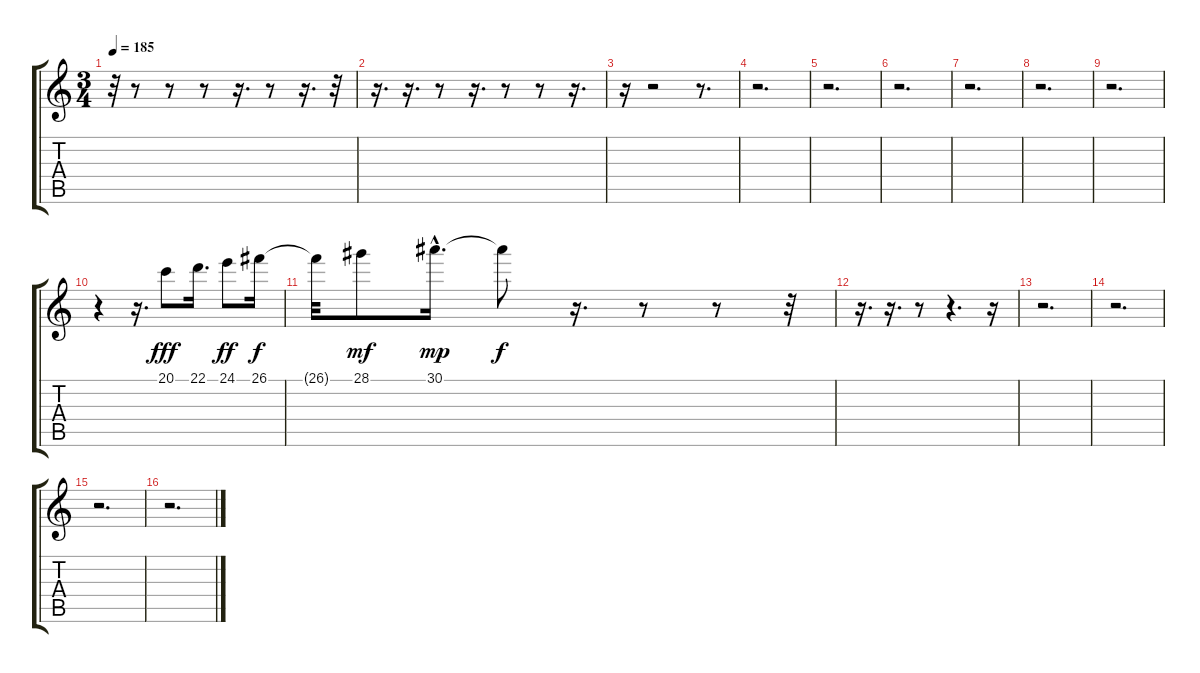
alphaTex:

\track "" {instrument fx3crystal}
\staff {score tabs}
\tuning (E4 B3 G3 D3 A2 E2) {hide}
\ts (3 4)
\tempo 185
\clef g2
\ks c
r.32{dy f} r.8 r.8{balance 0} r.8 r.16{d} r.8 r.16{d} r.32 |
r.16{d} r.16{d} r.8 r.16{d} r.8 r.8 r.16{d balance 15} |
r.16 r.2 r.8{d} |
r.2{d} |
r.2{d} |
r.2{d} |
r.2{d} |
r.2{d} |
r.2{d} |
r.4 r.16{d} 20.1.8{dy fff} 22.1.16{d} 24.1.8{dy ff} 26.1.16{dy f} |
26.1{t}.32 28.1.8{dy mf} 30.1{hac}.16{d dy mp} 30.1{t}.8{dy f} r.16{d} r.8 r.8 r.32 |
r.16{d} r.16{d} r.8 r.4{d} r.16 |
r.2{d} |
r.2{d} |
r.2{d} |
r.2{d}
